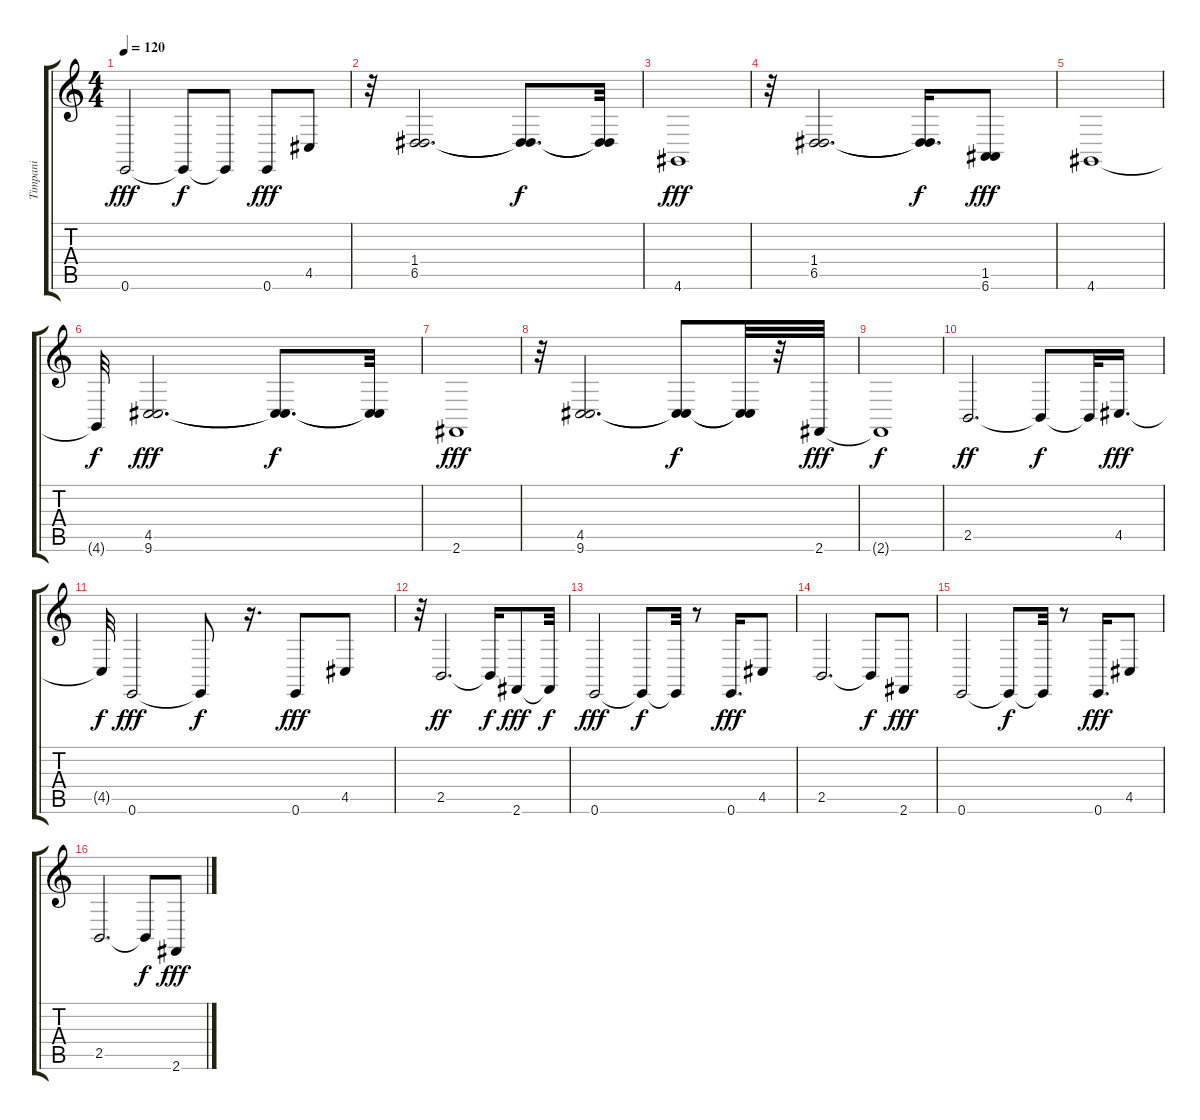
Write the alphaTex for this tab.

\track ("Timpani" "Timpani") {instrument timpani}
\staff {score tabs}
\tuning (E4 B3 G3 D3 A2 E2) {hide}
\ts (4 4)
\tempo 120
\clef g2
\ks c
0.6.2{dy fff} 0.6{t}.8{dy f} 0.6{t}.8 0.6.8{dy fff} 4.5.8 |
r.32 (1.4 6.5).2{d} (1.4{t} 6.5{t}).8{d dy f} (1.4{t} 6.5{t}).32 |
4.6.1{dy fff} |
r.32 (1.4 6.5).2{d} (1.4{t} 6.5{t}).16{d dy f} (1.5 6.6).8{dy fff} |
4.6.1 |
4.6{t}.32{dy f} (4.5 9.6).2{d dy fff} (4.5{t} 9.6{t}).8{d dy f} (4.5{t} 9.6{t}).32 |
2.6.1{dy fff} |
r.32 (4.5 9.6).2{d} (4.5{t} 9.6{t}).8{dy f} (4.5{t} 9.6{t}).32 r.32 2.6.32{dy fff} |
2.6{t}.1{dy f} |
2.5.2{d dy ff} 2.5{t}.8{dy f} 2.5{t}.32 4.5.16{d dy fff} |
4.5{t}.32{dy f} 0.6.2{dy fff} 0.6{t}.8{dy f} r.16{d} 0.6.8{dy fff} 4.5.8 |
r.32 2.5.2{d dy ff} 2.5{t}.16{dy f} 2.6.8{dy fff} 2.6{t}.32{dy f} |
0.6.2{dy fff} 0.6{t}.8{dy f} 0.6{t}.32 r.8 0.6.16{d dy fff} 4.5.8 |
2.5.2{d} 2.5{t}.8{dy f} 2.6.8{dy fff} |
0.6.2 0.6{t}.8{dy f} 0.6{t}.32 r.8 0.6.16{d dy fff} 4.5.8 |
2.5.2{d} 2.5{t}.8{dy f} 2.6.8{dy fff}
